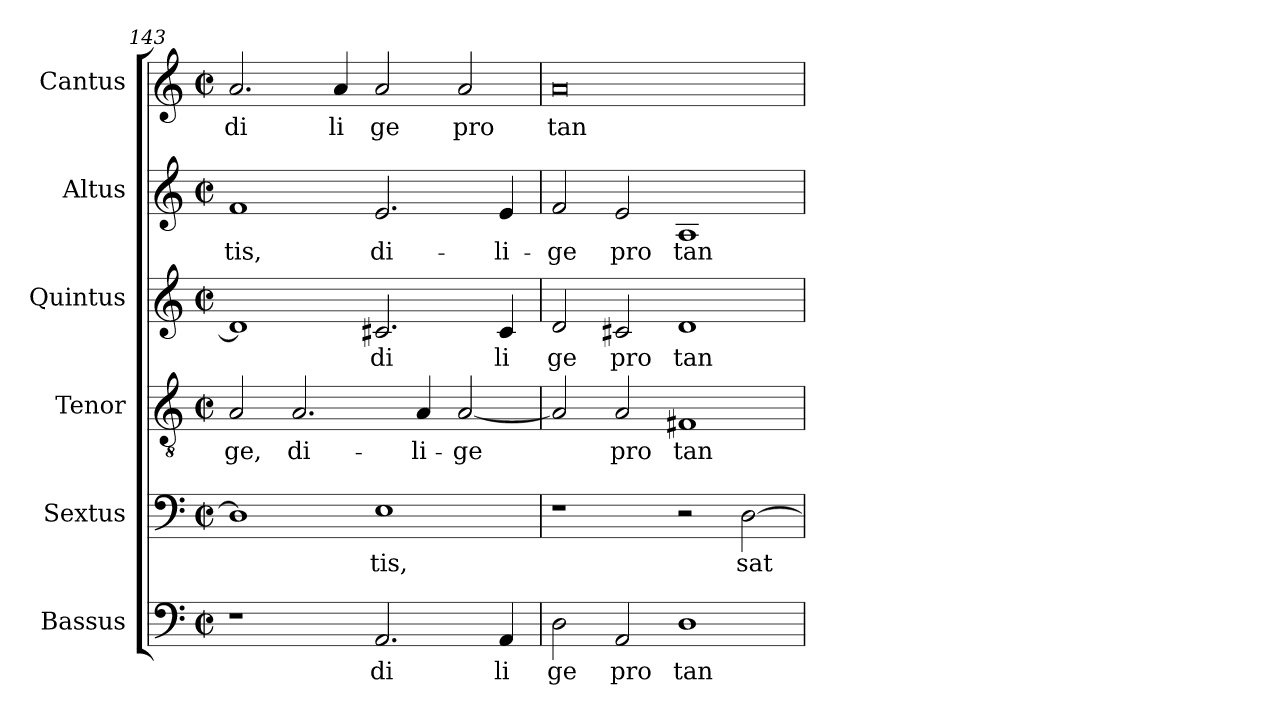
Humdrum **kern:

**kern	**text	**kern	**text	**kern	**text	**kern	**text	**kern	**text	**kern	**text
*part6	*part6	*part5	*part5	*part4	*part4	*part3	*part3	*part2	*part2	*part1	*part1
*staff6	*staff6	*staff5	*staff5	*staff4	*staff4	*staff3	*staff3	*staff2	*staff2	*staff1	*staff1
*I"Bassus	*	*I"Sextus	*	*I"Tenor	*	*I"Quintus	*	*I"Altus	*	*I"Cantus	*
*I'Bassus	*	*I'Sextus	*	*I'Tenor	*	*I'Quintus	*	*I'Altus	*	*I'Cantus	*
*clefF4	*	*clefF4	*	*clefGv2	*	*clefG2	*	*clefG2	*	*clefG2	*
*k[]	*	*k[]	*	*k[]	*	*k[]	*	*k[]	*	*k[]	*
*C:	*	*C:	*	*C:	*	*C:	*	*C:	*	*C:	*
*M2/2	*	*M2/2	*	*M2/2	*	*M2/2	*	*M2/2	*	*M2/2	*
*met(c|)	*	*met(c|)	*	*met(c|)	*	*met(c|)	*	*met(c|)	*	*met(c|)	*
=143	=143	=143	=143	=143	=143	=143	=143	=143	=143	=143	=143
!	!	!	!LO:LY:b:cj	!	!LO:LY:b:cj	!	!LO:LY:b:cj	!	!LO:LY:b:cj	!	!LO:LY:b:cj
1r	.	1D]	.	2A/	-ge,	1d]	.	1f	-tis,	2.a/	di
!	!	!	!	!	!LO:LY:b:cj	!	!	!	!	!	!
.	.	.	.	2.A/	di-	.	.	.	.	.	.
!	!	!	!	!	!	!	!	!	!	!	!LO:LY:b:cj
.	.	.	.	.	.	.	.	.	.	4a/	li
!	!LO:LY:b	!	!LO:LY:b:cj	!	!	!	!LO:LY:b:cj	!	!LO:LY:b:cj	!	!LO:LY:b:cj
2.AA/	di	1E	tis,	.	.	2.c#X/	di	2.e/	di-	2a/	ge
!	!	!	!	!	!LO:LY:b:cj	!	!	!	!	!	!
.	.	.	.	4A/	-li-	.	.	.	.	.	.
!	!	!	!	!	!LO:LY:b:cj	!	!	!	!	!	!LO:LY:b:cj
.	.	.	.	[<2A/	-ge	.	.	.	.	2a/	pro
!	!LO:LY:b	!	!	!	!	!	!LO:LY:b:cj	!	!LO:LY:b:cj	!	!
4AA/	li	.	.	.	.	4c#/	li	4e/	-li-	.	.
=144	=144	=144	=144	=144	=144	=144	=144	=144	=144	=144	=144
!	!LO:LY:b	!	!	!	!LO:LY:b:cj	!	!LO:LY:b:cj	!	!LO:LY:b:cj	!	!LO:LY:b:cj
2D\	ge	1r	.	2A/]	.	2d/	ge	2f/	-ge	0a	tan
!	!LO:LY:b	!	!	!	!LO:LY:b:cj	!	!LO:LY:b:cj	!	!LO:LY:b:cj	!	!
2AA/	pro	.	.	2A/	pro	2c#X/	pro	2e/	pro	.	.
!	!LO:LY:b	!	!	!	!LO:LY:b:cj	!	!LO:LY:b:cj	!	!LO:LY:b:cj	!	!
1D	tan	2r	.	1F#X	tan-	1d	tan	1A	tan-	.	.
!	!	!	!LO:LY:b:cj	!	!	!	!	!	!	!	!
.	.	[>2D\	sat	.	.	.	.	.	.	.	.
=	=	=	=	=	=	=	=	=	=	=	=
*-	*-	*-	*-	*-	*-	*-	*-	*-	*-	*-	*-
